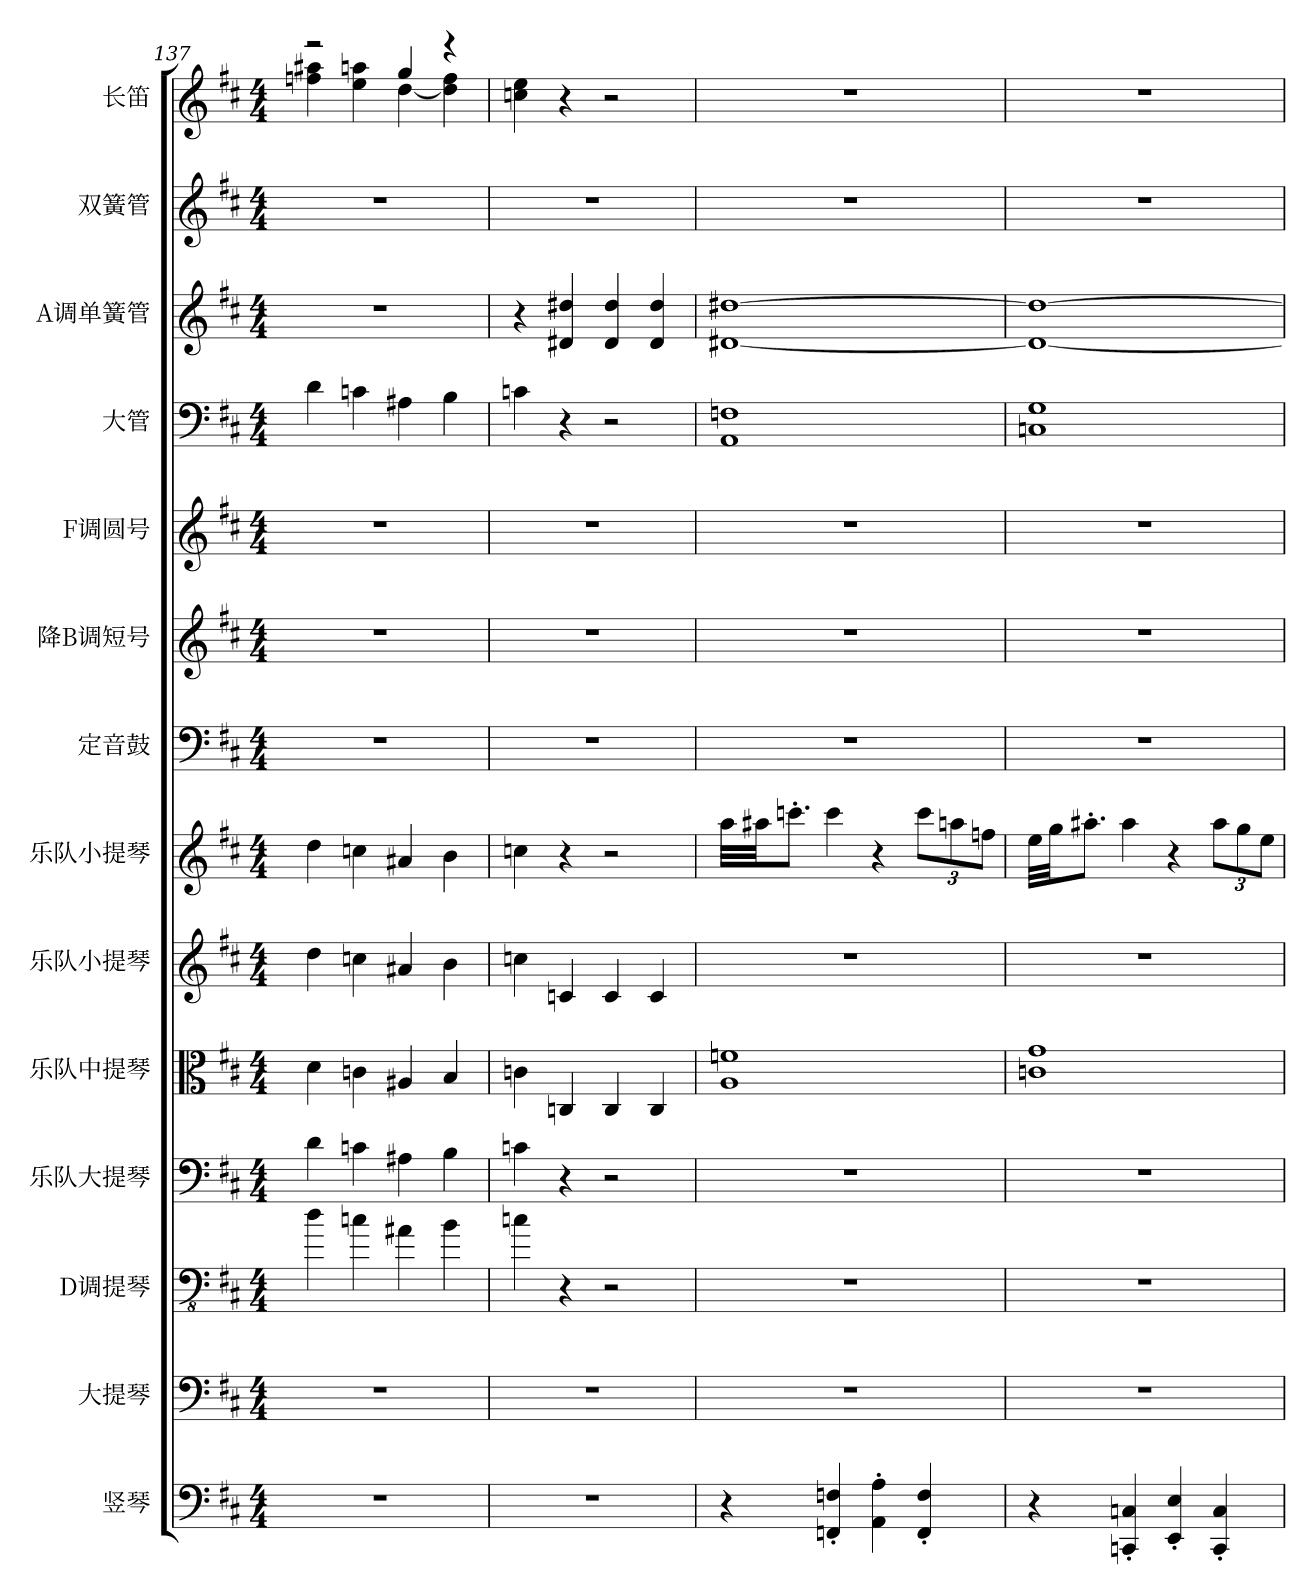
**kern	**kern	**kern	**kern	**kern	**kern	**kern	**kern	**kern	**kern	**kern	**kern	**kern	**kern
*part14	*part13	*part12	*part11	*part10	*part9	*part8	*part7	*part6	*part5	*part4	*part3	*part2	*part1
*staff14	*staff13	*staff12	*staff11	*staff10	*staff9	*staff8	*staff7	*staff6	*staff5	*staff4	*staff3	*staff2	*staff1
*I"竖琴	*I"大提琴	*I"D调提琴	*I"乐队大提琴	*I"乐队中提琴	*I"乐队小提琴	*I"乐队小提琴	*I"定音鼓	*I"降B调短号	*I"F调圆号	*I"大管	*I"A调单簧管	*I"双簧管	*I"长笛
*clefF4	*clefF4	*clefFv4	*clefF4	*clefC3	*clefG2	*clefG2	*clefF4	*clefG2	*clefG2	*clefF4	*clefG2	*clefG2	*clefG2
*	*	*ITrd7c12	*	*	*	*	*	*ITrd1c2	*ITrd4c7	*	*ITrd2c3	*	*
*k[f#c#]	*k[f#c#]	*k[f#c#]	*k[f#c#]	*k[f#c#]	*k[f#c#]	*k[f#c#]	*k[f#c#]	*k[]	*k[f#]	*k[f#c#]	*k[f#c#g#d#a#]	*k[f#c#]	*k[f#c#]
*M4/4	*M4/4	*M4/4	*M4/4	*M4/4	*M4/4	*M4/4	*M4/4	*M4/4	*M4/4	*M4/4	*M4/4	*M4/4	*M4/4
*MM168	*MM168	*MM168	*MM168	*MM168	*MM168	*MM168	*MM168	*MM168	*MM168	*MM168	*MM168	*MM168	*MM168
=137	=137	=137	=137	=137	=137	=137	=137	=137	=137	=137	=137	=137	=137
*	*	*	*	*	*	*	*	*	*	*	*	*	*^
1r	1r	4D\	4d\	4d\	4dd\	4dd\	1r	1r	1r	4d\	1r	1r	2r	4ffn\ 4aa#X\
*	*	*	*	*	*	*	*	*	*	*	*	*	*MM166	*
.	.	4Cn\	4cn\	4cn\	4ccn\	4ccn\	.	.	.	4cn\	.	.	.	4ee\ 4aan\
.	.	4AA#X\	4A#X\	4A#X/	4a#X/	4a#X/	.	.	.	4A#X\	.	.	4gg/	[4dd\
*	*	*	*	*	*	*	*	*	*	*	*	*	*MM164	*
.	.	4BB\	4B\	4B/	4b\	4b\	.	.	.	4B\	.	.	4r	4dd\] 4ff\
*	*	*	*	*	*	*	*	*	*	*	*	*	*v	*v
=138	=138	=138	=138	=138	=138	=138	=138	=138	=138	=138	=138	=138	=138
*	*	*	*	*	*	*	*	*	*	*	*	*	*MM168
1r	1r	4Cn\	4cn\	4cn\	4ccn\	4ccn\	1r	1r	1r	4cn\	4r	1r	4ccn\ 4ee\
.	.	4r	4r	4Cn/	4cn/	4r	.	.	.	4r	4B#X/ 4b#X/	.	4r
.	.	2r	2r	4C/	4c/	2r	.	.	.	2r	4B#/ 4b#/	.	2r
.	.	.	.	4C/	4c/	.	.	.	.	.	4B#/ 4b#/	.	.
=139	=139	=139	=139	=139	=139	=139	=139	=139	=139	=139	=139	=139	=139
4r	1r	1r	1r	1A 1fn	1r	32aa\LLL	1r	1r	1r	1AA 1Fn	[1B#X [1b#X	1r	1r
.	.	.	.	.	.	32aa#X\JJ	.	.	.	.	.	.	.
.	.	.	.	.	.	8.cccn'\J	.	.	.	.	.	.	.
4FFn/' 4Fn/'	.	.	.	.	.	4ccc\	.	.	.	.	.	.	.
4AA\' 4A\'	.	.	.	.	.	4r	.	.	.	.	.	.	.
*	*	*	*	*	*	*Xbrackettup	*	*	*	*	*	*	*
4FF/' 4F/'	.	.	.	.	.	12ccc\L	.	.	.	.	.	.	.
.	.	.	.	.	.	12aan\	.	.	.	.	.	.	.
.	.	.	.	.	.	12ffn\J	.	.	.	.	.	.	.
!!LO:PB:g=z
=140	=140	=140	=140	=140	=140	=140	=140	=140	=140	=140	=140	=140	=140
4r	1r	1r	1r	1cn 1g	1r	32ee\LLL	1r	1r	1r	1Cn 1G	1B#_ 1b#_	1r	1r
.	.	.	.	.	.	32gg\JJ	.	.	.	.	.	.	.
.	.	.	.	.	.	8.aa#X'\J	.	.	.	.	.	.	.
4CCn/' 4Cn/'	.	.	.	.	.	4aa#\	.	.	.	.	.	.	.
4EE/' 4E/'	.	.	.	.	.	4r	.	.	.	.	.	.	.
4CC/' 4C/'	.	.	.	.	.	12aa#\L	.	.	.	.	.	.	.
.	.	.	.	.	.	12gg\	.	.	.	.	.	.	.
.	.	.	.	.	.	12ee\J	.	.	.	.	.	.	.
=	=	=	=	=	=	=	=	=	=	=	=	=	=
*-	*-	*-	*-	*-	*-	*-	*-	*-	*-	*-	*-	*-	*-
